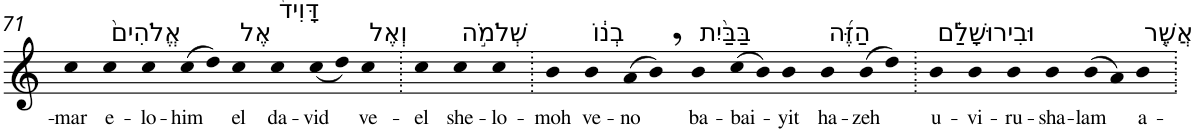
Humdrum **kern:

**kern	**text
*part1	*part1
*staff1	*staff1
*I"Piano	*
*I'Pno	*
!!LO:PB:g=z
*clefG2	*
*k[]	*
=71	=71
!	!LO:LY:b
4cc	-mar
!LO:TX:a:t=אֱלֹהִים֙	!
!	!LO:LY:b
4cc	e-
!	!LO:LY:b
4cc	-lo-
!	!LO:LY:b
(>8cc	-him
8dd)	.
!LO:TX:a:t=אֶל	!
!	!LO:LY:b
4cc	el
!LO:TX:a:t=דָּוִיד֙	!
!	!LO:LY:b
4cc	da-
!	!LO:LY:b
(<8cc	-vid
8dd)	.
!LO:TX:a:t=וְאֶל	!
!	!LO:LY:b
4cc	ve-
=72.	=72.
!	!LO:LY:b
4cc	-el
!LO:TX:a:t=שְׁלֹמֹ֣ה	!
!	!LO:LY:b
4cc	she-
!	!LO:LY:b
4cc	-lo-
=73.	=73.
!	!LO:LY:b
4b	-moh
!LO:TX:a:t=בְנ֔וֹ	!
!	!LO:LY:b
4b	ve-
!	!LO:LY:b
(>8a	-no
8b,)	.
!LO:TX:a:t=בַּבַּ֨יִת	!
!	!LO:LY:b
4b	ba-
!	!LO:LY:b
(>8cc	-bai-
8b)	.
!	!LO:LY:b
4b	-yit
!LO:TX:a:t=הַזֶּ֜ה	!
!	!LO:LY:b
4b	ha-
!	!LO:LY:b
(>8b	-zeh
8dd)	.
=74.	=74.
!LO:TX:a:t=וּבִירוּשָׁלִַ֗ם	!
!	!LO:LY:b
4b	u-
!	!LO:LY:b
4b	-vi-
!	!LO:LY:b
4b	-ru-
!	!LO:LY:b
4b	-sha-
!	!LO:LY:b
(>8b	-lam
8a)	.
!LO:TX:a:t=אֲשֶׁ֤ר	!
!	!LO:LY:b
4b	a-
=.	=.
*-	*-
